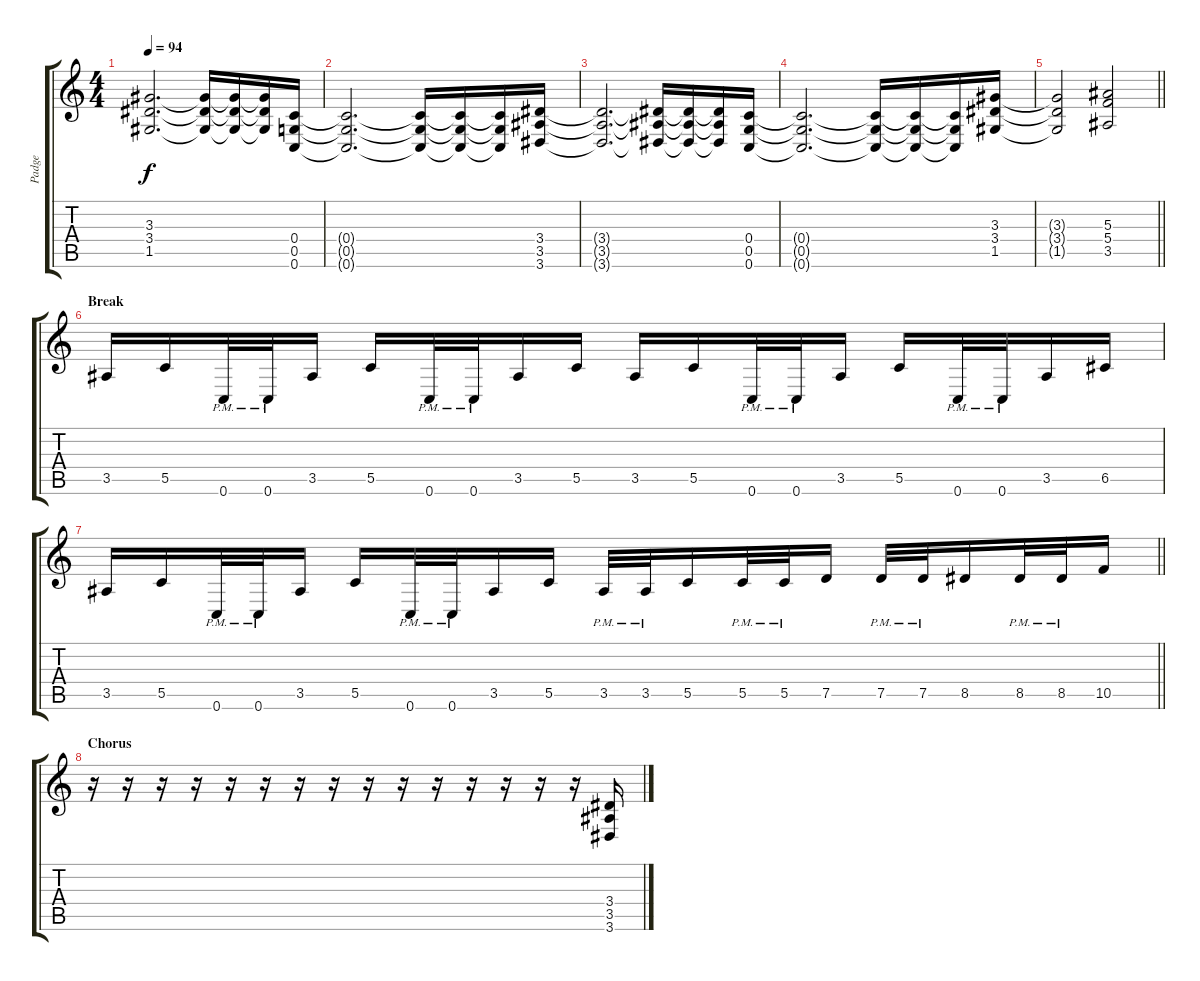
\track ("Padge" "Padge") {instrument distortionguitar}
\staff {score tabs}
\tuning (D4 A3 F3 C3 G2 C2) {hide}
\ts (4 4)
\tempo 94
\clef g2
\ks c
(3.3{t} 3.4{t} 1.5{t}).2{d dy f} (3.3{t} 3.4{t} 1.5{t}).16 (3.3{t} 3.4{t} 1.5{t}).16 (3.3{t} 3.4{t} 1.5{t}).16 (0.4 0.5 0.6).16 |
(0.4{t} 0.5{t} 0.6{t}).2{d} (0.4{t} 0.5{t} 0.6{t}).16 (0.4{t} 0.5{t} 0.6{t}).16 (0.4{t} 0.5{t} 0.6{t}).16 (3.4 3.5 3.6).16 |
(3.4{t} 3.5{t} 3.6{t}).2{d} (3.4{t} 3.5{t} 3.6{t}).16 (3.4{t} 3.5{t} 3.6{t}).16 (3.4{t} 3.5{t} 3.6{t}).16 (0.4 0.5 0.6).16 |
(0.4{t} 0.5{t} 0.6{t}).2{d} (0.4{t} 0.5{t} 0.6{t}).16 (0.4{t} 0.5{t} 0.6{t}).16 (0.4{t} 0.5{t} 0.6{t}).16 (3.3 3.4 1.5).16 |
\barLineRight lightlight
(3.3{t} 3.4{t} 1.5{t}).2 (5.3 5.4 3.5).2 |
\section ("" "Break")
3.5.16 5.5.16 0.6{pm}.32 0.6{pm}.32 3.5.16 5.5.16 0.6{pm}.32 0.6{pm}.32 3.5.16 5.5.16 3.5.16 5.5.16 0.6{pm}.32 0.6{pm}.32 3.5.16 5.5.16 0.6{pm}.32 0.6{pm}.32 3.5.16 6.5.16 |
\barLineRight lightlight
3.5.16 5.5.16 0.6{pm}.32 0.6{pm}.32 3.5.16 5.5.16 0.6{pm}.32 0.6{pm}.32 3.5.16 5.5.16 3.5{pm}.32 3.5{pm}.32 5.5.16 5.5{pm}.32 5.5{pm}.32 7.5.16 7.5{pm}.32 7.5{pm}.32 8.5.16 8.5{pm}.32 8.5{pm}.32 10.5.16 |
\section ("" "Chorus")
r.16 r.16 r.16 r.16 r.16 r.16 r.16 r.16 r.16 r.16 r.16 r.16 r.16 r.16 r.16 (3.4 3.5 3.6).16
